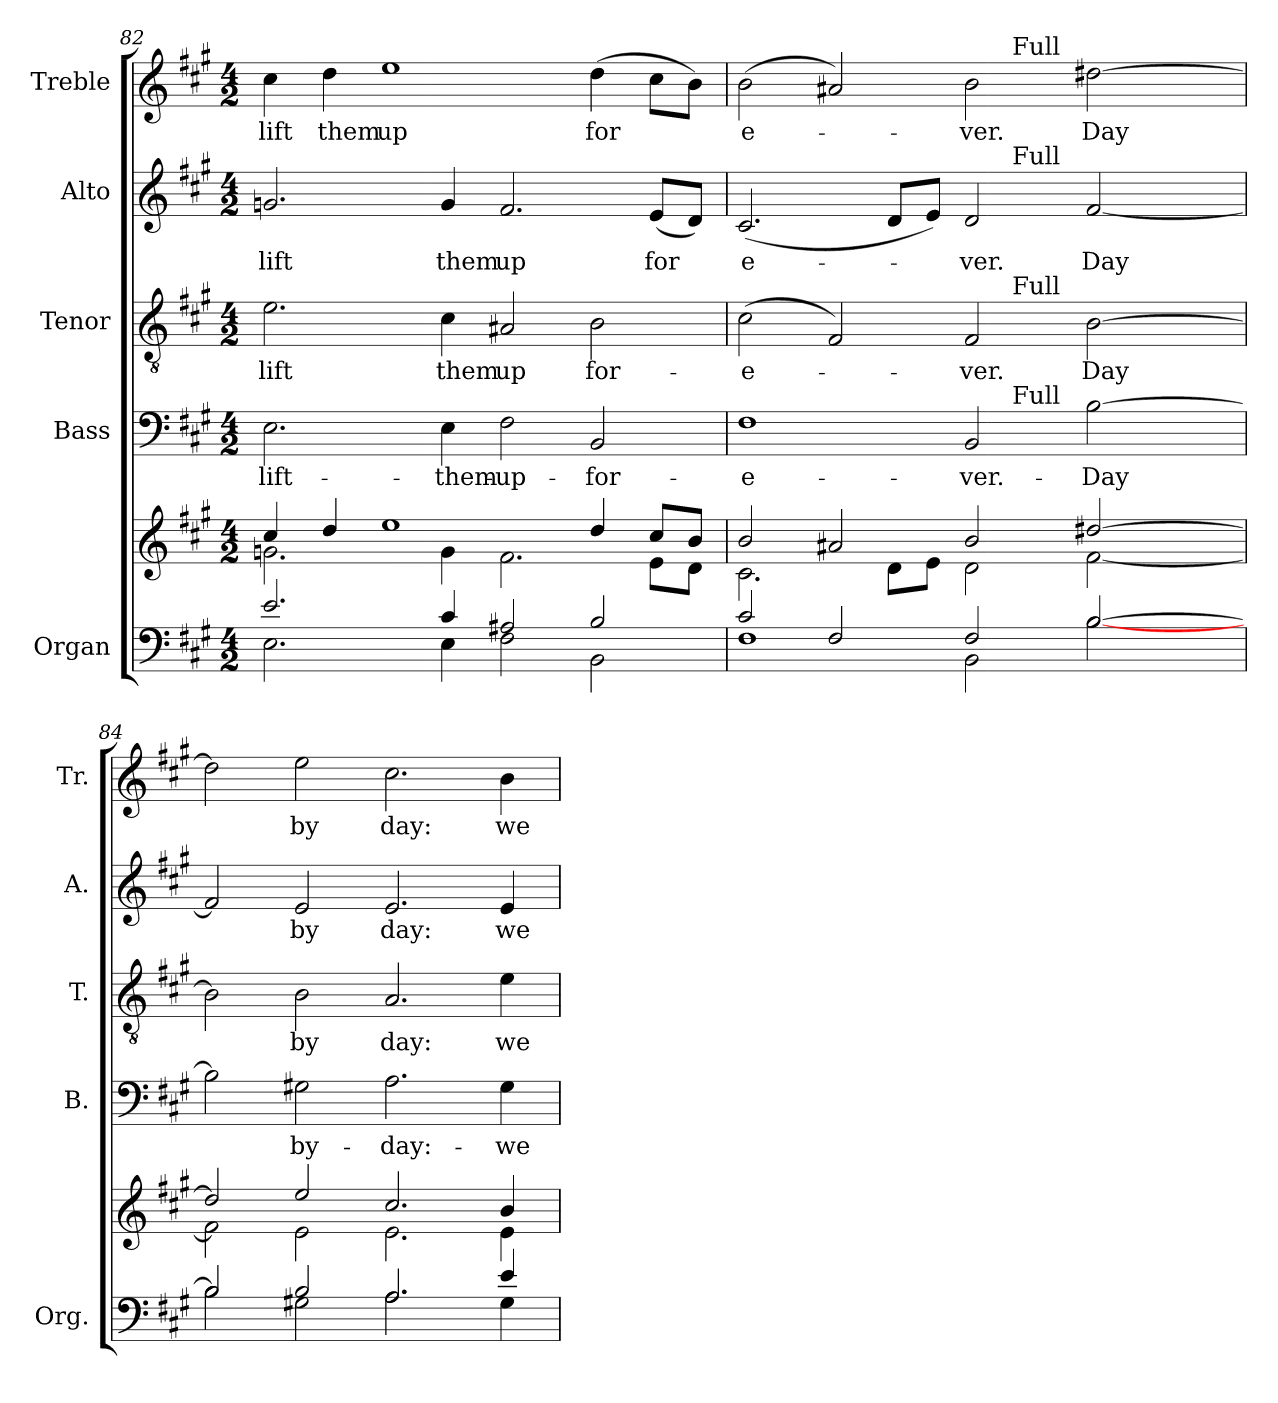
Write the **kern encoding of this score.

**kern	**kern	**kern	**text	**kern	**text	**kern	**text	**kern	**text
*part5	*part5	*part4	*part4	*part3	*part3	*part2	*part2	*part1	*part1
*staff6	*staff5	*staff4	*staff4	*staff3	*staff3	*staff2	*staff2	*staff1	*staff1
*I"Organ	*	*I"Bass	*	*I"Tenor	*	*I"Alto	*	*I"Treble	*
*I'Org.	*	*I'B.	*	*I'T.	*	*I'A.	*	*I'Tr.	*
*clefF4	*clefG2	*clefF4	*	*clefGv2	*	*clefG2	*	*clefG2	*
*	*	*	*	*ITrd7c12	*	*	*	*	*
*k[f#c#g#]	*k[f#c#g#]	*k[f#c#g#]	*	*k[f#c#g#]	*	*k[f#c#g#]	*	*k[f#c#g#]	*
*A:	*A:	*A:	*	*A:	*	*A:	*	*A:	*
*M4/2	*M4/2	*M4/2	*	*M4/2	*	*M4/2	*	*M4/2	*
=82	=82	=82	=82	=82	=82	=82	=82	=82	=82
*^	*^	*	*	*	*	*	*	*	*
!	!	!	!	!	!LO:LY:b:color=#000000	!	!	!	!	!	!
!	!	!	!	!	!	!	!LO:LY:b:color=#000000	!	!	!	!
!	!	!	!	!	!	!	!	!	!LO:LY:b:color=#000000	!	!
!	!	!	!	!	!	!	!	!	!	!	!LO:LY:b:color=#000000
2.ei/	2.Ei\	4cc#i/	2.gni\	2.Ei\	-lift-	2.Ei\	lift	2.gni/	lift	4cc#i\	lift
!	!	!	!	!	!	!	!	!	!	!	!LO:LY:b:color=#000000
.	.	4ddi/	.	.	.	.	.	.	.	4ddi\	them
!	!	!	!	!	!	!	!	!	!	!	!LO:LY:b:color=#000000
.	.	1eei	.	.	.	.	.	.	.	1eei	up
!	!	!	!	!	!LO:LY:b:color=#000000	!	!	!	!	!	!
!	!	!	!	!	!	!	!LO:LY:b:color=#000000	!	!	!	!
!	!	!	!	!	!	!	!	!	!LO:LY:b:color=#000000	!	!
4c#i/	4Ei\	.	4gi\	4Ei\	-them-	4C#i\	them	4gi/	them	.	.
!	!	!	!	!	!LO:LY:b:color=#000000	!	!	!	!	!	!
!	!	!	!	!	!	!	!LO:LY:b:color=#000000	!	!	!	!
!	!	!	!	!	!	!	!	!	!LO:LY:b:color=#000000	!	!
2A#Xi/	2F#i\	.	2.f#i\	2F#i\	-up-	2AA#Xi/	up	2.f#i/	up	.	.
!	!	!	!	!	!LO:LY:b:color=#000000	!	!	!	!	!	!
!	!	!	!	!	!	!	!LO:LY:b:color=#000000	!	!	!	!
!	!	!	!	!	!	!	!	!	!	!	!LO:LY:b:color=#000000
2Bi/	2BBi\	4ddi/	.	2BBi/	-for-	2BBi\	for-	.	.	(4ddi\	for
!	!	!	!	!	!	!	!	!	!LO:LY:b:color=#000000	!	!
.	.	8cc#i/L	8ei\L	.	.	.	.	(8ei/L	for	8cc#i\L	.
.	.	8bi/J	8di\J	.	.	.	.	8di/J)	.	8bi\J)	.
=83	=83	=83	=83	=83	=83	=83	=83	=83	=83	=83	=83
!	!	!	!	!	!LO:LY:b:color=#000000	!	!	!	!	!	!
!	!	!	!	!	!	!	!LO:LY:b:color=#000000	!	!	!	!
!	!	!	!	!	!	!	!	!	!LO:LY:b:color=#000000	!	!
!	!	!	!	!	!	!	!	!	!	!	!LO:LY:b:color=#000000
*	*	*	*	*^	*	*^	*	*^	*	*^	*
2c#i/	1F#i	2bi/	2.c#i\	1F#i	1ryy	-e-	(2C#i\	1ryy	-e-	(2.c#i/	1ryy	e-	(2bi\	1ryy	e-
2F#i/	.	2a#Xi/	.	.	.	.	2FF#i/)	.	.	.	.	.	2a#Xi/)	.	.
.	.	.	8di\L	.	.	.	.	.	.	8di/L	.	.	.	.	.
.	.	.	8ei\J	.	.	.	.	.	.	8ei/J)	.	.	.	.	.
!	!	!	!	!	!	!LO:LY:b:color=#000000	!	!	!	!	!	!	!	!	!
!	!	!	!	!	!	!	!	!	!LO:LY:b:color=#000000	!	!	!	!	!	!
!	!	!	!	!	!	!	!	!	!	!	!	!LO:LY:b:color=#000000	!	!	!
!	!	!	!	!	!	!	!	!	!	!	!	!	!	!	!LO:LY:b:color=#000000
2F#i/	2BBi\	2bi/	2di\	2BBi/	8ryy	-ver.-	2FF#i/	8ryy	-ver.	2di/	8ryy	-ver.	2bi\	8ryy	-ver.
.	.	.	.	.	128ryy	.	.	128ryy	.	.	128ryy	.	.	128ryy	.
.	.	.	.	.	1024ryy	.	.	1024ryy	.	.	1024ryy	.	.	1024ryy	.
!	!	!	!	!	!	!	!	!	!	!	!	!	!	!LO:TX:a:t=Full	!
!	!	!	!	!	!	!	!	!	!	!	!LO:TX:a:t=Full	!	!	!	!
!	!	!	!	!	!	!	!	!LO:TX:a:t=Full	!	!	!	!	!	!	!
!	!	!	!	!	!LO:TX:a:t=Full	!	!	!	!	!	!	!	!	!	!
.	.	.	.	.	2ryy	.	.	2ryy	.	.	2ryy	.	.	2ryy	.
!	!	!	!	!	!	!LO:LY:b:color=#000000	!	!	!	!	!	!	!	!	!
!	!	!	!	!	!	!	!	!	!LO:LY:b:color=#000000	!	!	!	!	!	!
!	!	!	!	!	!	!	!	!	!	!	!	!LO:LY:b:color=#000000	!	!	!
!	!	!	!	!	!	!	!	!	!	!	!	!	!	!	!LO:LY:b:color=#000000
[2Bi/	[2Bi\	[2dd#Xi/	[2f#i\	[2Bi\	.	-Day	[2BBi\	.	Day	[2f#i/	.	Day	[2dd#Xi\	.	Day
.	.	.	.	.	4ryy	.	.	4ryy	.	.	4ryy	.	.	4ryy	.
.	.	.	.	.	16ryy	.	.	16ryy	.	.	16ryy	.	.	16ryy	.
.	.	.	.	.	32ryy	.	.	32ryy	.	.	32ryy	.	.	32ryy	.
.	.	.	.	.	64ryy	.	.	64ryy	.	.	64ryy	.	.	64ryy	.
.	.	.	.	.	256..ryy	.	.	256..ryy	.	.	256..ryy	.	.	256..ryy	.
*	*	*	*	*v	*v	*	*	*	*	*v	*v	*	*v	*v	*
*	*	*	*	*	*	*v	*v	*	*	*	*	*
=84	=84	=84	=84	=84	=84	=84	=84	=84	=84	=84	=84
2Bi/]	2Bi\	2dd#i/]	2f#i\]	2Bi\]	.	2BBi\]	.	2f#i/]	.	2dd#i\]	.
!	!	!	!	!	!LO:LY:b:color=#000000	!	!	!	!	!	!
!	!	!	!	!	!	!	!LO:LY:b:color=#000000	!	!	!	!
!	!	!	!	!	!	!	!	!	!LO:LY:b:color=#000000	!	!
!	!	!	!	!	!	!	!	!	!	!	!LO:LY:b:color=#000000
2Bi/	2G#Xi\	2eei/	2ei\	2G#Xi\	by-	2BBi\	by	2ei/	by	2eei\	by
!	!	!	!	!	!LO:LY:b:color=#000000	!	!	!	!	!	!
!	!	!	!	!	!	!	!LO:LY:b:color=#000000	!	!	!	!
!	!	!	!	!	!	!	!	!	!LO:LY:b:color=#000000	!	!
!	!	!	!	!	!	!	!	!	!	!	!LO:LY:b:color=#000000
2.Ai/	2.Ai\	2.cc#i/	2.ei\	2.Ai\	-day:-	2.AAi/	day:	2.ei/	day:	2.cc#i\	day:
!	!	!	!	!	!LO:LY:b:color=#000000	!	!	!	!	!	!
!	!	!	!	!	!	!	!LO:LY:b:color=#000000	!	!	!	!
!	!	!	!	!	!	!	!	!	!LO:LY:b:color=#000000	!	!
!	!	!	!	!	!	!	!	!	!	!	!LO:LY:b:color=#000000
4ei/	4G#i\	4bi/	4ei\	4G#i\	-we-	4Ei\	we	4ei/	we	4bi\	we
*v	*v	*	*	*	*	*	*	*	*	*	*
*	*v	*v	*	*	*	*	*	*	*	*
=	=	=	=	=	=	=	=	=	=
*-	*-	*-	*-	*-	*-	*-	*-	*-	*-
